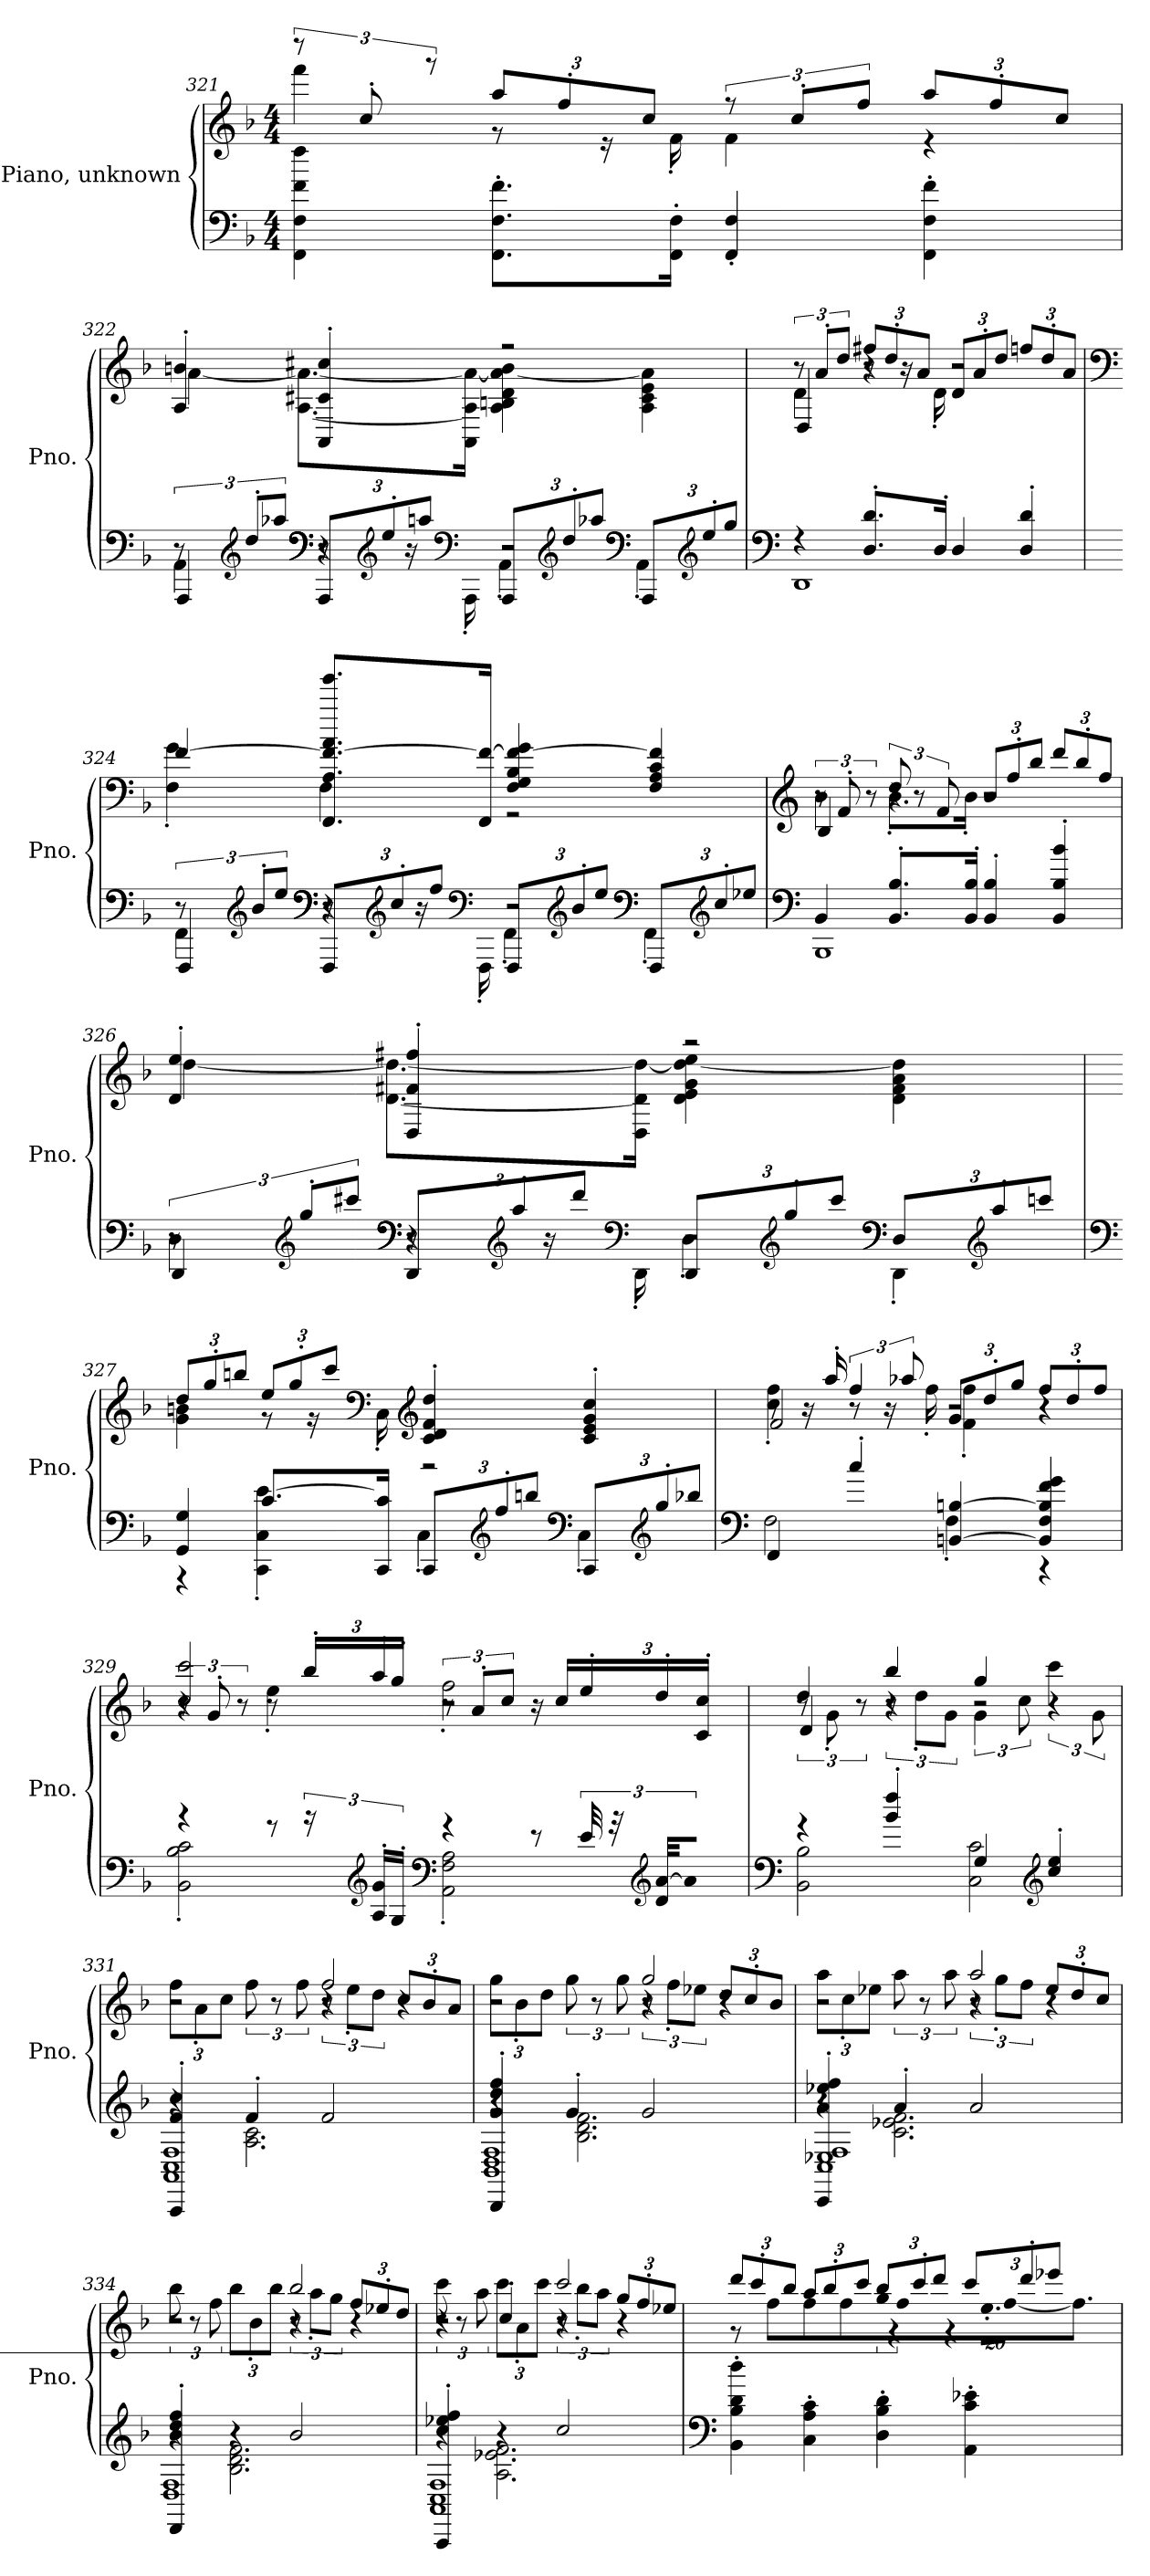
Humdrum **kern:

**kern	**kern
*part1	*part1
*staff2	*staff1
*I"Piano, unknown	*
*I'Pno.	*
*clefF4	*clefG2
*k[b-]	*k[b-]
*M4/4	*M4/4
=321	=321
*	*^
4FF\ 4F\ 4f\ 4ff\	12r	4fff\
.	12cc'/	.
.	12r	.
*	*Xbrackettup	*
8.FF\' 8.F\' 8.f\'L	12aa/L	8r
.	12ff'/	.
.	.	16r
.	12cc/J	.
16FF\' 16F\'Jk	.	16f'\
*	*brackettup	*
4FF/' 4F/'	12r	4f\
.	12cc'/L	.
.	12ff/J	.
*	*Xbrackettup	*
4FF\' 4F\' 4f\'	12aa/L	4r
.	12ff'/	.
.	12cc/J	.
!!LO:LB:g=z	!!
=322	=322	=322
*^	*	*
*	*^	*	*
12r	4AA\	4AAA/	4A/' 4bn/'	[4a\
*clefG2	*	*	*	*
12dd'/L	.	.	.	.
12aa-X/J	.	.	.	.
*clefF4	*	*	*	*
*Xbrackettup	*	*	*	*
12AAA/L	8r	4r	4AA/' 4c#X/' 4cc#X/'	[8.A\ 8.a\_L
*clefG2	*	*	*	*
12ee'/	.	.	.	.
.	16r	.	.	.
12aan/J	.	.	.	.
*clefF4	*	*	*	*
.	16AAA'\	.	.	16AA\ 16A\] 16a\_Jk
12AAA/L	4AA'\	2r	2r	4A\ 4Bn\ 4d\ 4a\_ 4b\
*clefG2	*	*	*	*
12dd'/	.	.	.	.
12aa-X/J	.	.	.	.
*clefF4	*	*	*	*
12AAA/L	4AA'\	.	.	4A\ 4c#\ 4e\ 4a\]
*clefG2	*	*	*	*
12ee'/	.	.	.	.
12gg/J	.	.	.	.
*v	*v	*v	*	*
*	*v	*v
!!LO:LB:g=z
=323	=323
*clefF4	*
*^	*
*	*	*brackettup
*	*	*^
*	*	*	*^
4r	1DD	12r	4d\	4D/
.	.	12a'/L	.	.
.	.	12dd/J	.	.
*	*	*Xbrackettup	*	*
8.D/' 8.d/'L	.	12ff#X/L	8r	4r
.	.	12dd'/	.	.
.	.	.	16r	.
.	.	12a/J	.	.
16D'/Jk	.	.	16d'\	.
4D/	.	12d/L	2r	2r
.	.	12a'/	.	.
.	.	12dd/J	.	.
4D/' 4d/'	.	12ffn/L	.	.
.	.	12dd'/	.	.
.	.	12a/J	.	.
*v	*v	*	*	*
*	*v	*v	*v
=324	=324
*	*clefF4
*brackettup	*
*^	*^
*	*^	*	*
12r	4FF\	4FFF/	[4f/	4F\' 4g\'
*clefG2	*	*	*	*
12b-'/L	.	.	.	.
12ee/J	.	.	.	.
*clefF4	*	*	*	*
*Xbrackettup	*	*	*	*
12FFF/L	8r	4r	8.FF/ 8.A/ 8.f/_ 8.a/ 8.ggg/L	4F\
*clefG2	*	*	*	*
12cc'/	.	.	.	.
.	16r	.	.	.
12ff/J	.	.	.	.
*clefF4	*	*	*	*
.	16FFF'\	.	16FF/ 16f/_Jk	.
12FFF/L	4FF'\	2r	4F/ 4G/ 4B-/ 4f/_ 4g/	2r
*clefG2	*	*	*	*
12b-'/	.	.	.	.
12ee/J	.	.	.	.
*clefF4	*	*	*	*
12FFF/L	4FF'\	.	4F/ 4A/ 4c/ 4f/]	.
*clefG2	*	*	*	*
12cc'/	.	.	.	.
12ee-X/J	.	.	.	.
*v	*v	*v	*	*
*	*v	*v
!!LO:LB:g=z
=325	=325
*clefF4	*clefG2
*^	*
*	*	*brackettup
*	*	*^
*	*	*	*^
4BB-/	1BBB-	12r	4b-\	4B-/
.	.	12f'/	.	.
.	.	12r	.	.
8.BB-/' 8.B-/'L	.	12dd/	8.b-'\L	4r
.	.	12r	.	.
.	.	12f/	.	.
16BB-/' 16B-/'Jk	.	.	16b-'\Jk	.
*	*	*Xbrackettup	*	*
4BB-/' 4B-/'	.	12b-/L	2r	2r
.	.	12ff'/	.	.
.	.	12bb-/J	.	.
4BB-/' 4B-/' 4b-/'	.	12ddd/L	.	.
.	.	12bb-'/	.	.
.	.	12ff/J	.	.
*v	*v	*	*	*
*	*v	*v	*v
=326	=326
*brackettup	*
*^	*^
*	*^	*	*
12r	4D\	4DD/	4d/' 4ee/'	[4dd\
*clefG2	*	*	*	*
12gg'/L	.	.	.	.
12ccc#X/J	.	.	.	.
*clefF4	*	*	*	*
*Xbrackettup	*	*	*	*
12DD/L	8r	4r	4D/' 4f#X/' 4ff#X/'	[8.d\ 8.dd\_L
*clefG2	*	*	*	*
12aa'/	.	.	.	.
.	16r	.	.	.
12ddd/J	.	.	.	.
*clefF4	*	*	*	*
.	16DD'\	.	.	16D\ 16d\] 16dd\_Jk
12DD/L	4D'\	2r	2r	4d\ 4e\ 4g\ 4dd\_ 4ee\
*clefG2	*	*	*	*
12gg'/	.	.	.	.
12ccc#/J	.	.	.	.
*clefF4	*	*	*	*
12D/L	4DD'\	.	.	4d\ 4f#\ 4a\ 4dd\]
*clefG2	*	*	*	*
12aa'/	.	.	.	.
12cccn/J	.	.	.	.
*v	*v	*v	*	*
!!LO:PB:g=z	!!
=327	=327	=327
*clefF4	*	*
*^	*	*
4GG/ 4G/	4r	12dd/L	4g\ 4bn\
.	.	12gg'/	.
.	.	12bbn/J	.
[8.c/L	4CC\' 4C\' 4e\'	12ee/L	8r
.	.	12gg'/	.
.	.	.	16r
.	.	12ccc/J	.
*	*	*clefF4	*
16CC/ 16c/]Jk	.	.	16C'\
*	*	*clefG2	*
12CC/L	4C'\	4c/' 4d/' 4f/' 4dd/'	2r
*clefG2	*	*	*
12ff'/	.	.	.
12bbn/J	.	.	.
*clefF4	*	*	*
12CC/L	4C'\	4c/' 4e/' 4g/' 4cc/'	.
*clefG2	*	*	*
12gg'/	.	.	.
12bb-X/J	.	.	.
*	*	*v	*v
=328	=328	=328
*clefF4	*	*
*	*	*^
*	*	*	*^
4FF/	2F\	8r	4cc\' 4ff\'	2f/
.	.	16r	.	.
.	.	16aa'/	.	.
*	*	*brackettup	*	*
4cc'/	.	6ff/	8r	.
.	.	.	16r	.
.	.	12aa-X/	.	.
.	.	.	16ff'\	.
*	*	*Xbrackettup	*	*
[4BBn/ [4Bn/	4F'\	12g/L	4f\' 4ff\'	2r
.	.	12dd'/	.	.
.	.	12gg/J	.	.
4BB/] 4F/ 4B/] 4f/ 4g/	4r	12ff/L	4r	.
.	.	12dd'/	.	.
.	.	12ff/J	.	.
!!LO:LB:g=z	!!	!!
=329	=329	=329	=329	=329
*	*	*	*	*brackettup
4r	2BB-\' 2B-\' 2c\'	2cc/ 2ccc/	4r	12r
.	.	.	.	12g'/
.	.	.	.	12r
8r	.	.	4ee'\	8r
*brackettup	*	*	*	*Xbrackettup
24r	.	.	.	24bb-'/LL
*clefG2	*	*	*	*
24A/' 24g/'LL	.	.	.	24aa'/
24G'/JJ	.	.	.	24gg'/JJ
*clefF4	*	*	*	*
*	*	*	*	*brackettup
4r	2AA\' 2F\' 2A\'	2r	2ff'\	12r
.	.	.	.	12a'/L
.	.	.	.	12cc/J
8r	.	.	.	16r
.	.	.	.	16cc/LL
*	*	*	*	*Xbrackettup
48e/	.	.	.	24ee'/
48r	.	.	.	.
*clefG2	*	*	*	*
48d/ [48a/KLL	.	.	.	24dd'/
16a/JJ]	.	.	.	.
.	.	.	.	24c/' 24cc/'JJ
=330	=330	=330	=330	=330
*clefF4	*	*	*	*
*	*	*	*brackettup	*
4r	2BB-\ 2B-\	4dd/	12r	4d/
.	.	.	12g'\	.
.	.	.	12r	.
4b-/' 4ff/'	.	4bb-/	12r	4r
.	.	.	12dd'\L	.
.	.	.	12g\J	.
4G/	2C\ 2c\	4gg/	6g\	2r
.	.	.	12cc\	.
*clefG2	*	*	*	*
4cc/' 4ee/'	.	4r	6ccc\	.
.	.	.	12g\	.
!!LO:LB:g=z	!!	!!
=331	=331	=331	=331	=331
*	*^	*	*	*
*	*	*	*	*Xbrackettup	*
4AAA/' 4f/' 4cc/'	4r	1AA 1C 1F	2r	12ff\L	2r
.	.	.	.	12a'\	.
.	.	.	.	12cc\J	.
*	*	*	*	*brackettup	*
4f'/	2.A\ 2.c\	.	.	12ff\	.
.	.	.	.	12r	.
.	.	.	.	12ff\	.
2f/	.	.	2ff/	12r	4r
.	.	.	.	12ee'\L	.
.	.	.	.	12dd\J	.
*	*	*	*	*	*Xbrackettup
.	.	.	.	4r	12cc/L
.	.	.	.	.	12b-'/
.	.	.	.	.	12a/J
=332	=332	=332	=332	=332	=332
4BBB-/' 4g/' 4dd/' 4ff/'	4r	1BB- 1D 1F	2r	12gg\L	2r
.	.	.	.	12b-'\	.
.	.	.	.	12dd\J	.
*	*	*	*	*brackettup	*
4g'/	2.B-\ 2.d\ 2.f\	.	.	12gg\	.
.	.	.	.	12r	.
.	.	.	.	12gg\	.
2g/	.	.	2gg/	12r	4r
.	.	.	.	12ff'\L	.
.	.	.	.	12ee-X\J	.
*	*	*	*	*	*Xbrackettup
.	.	.	.	4r	12dd/L
.	.	.	.	.	12cc'/
.	.	.	.	.	12b-/J
=333	=333	=333	=333	=333	=333
4CC/' 4a/' 4ee-X/' 4ff/'	4r	1C 1E-X 1F	2r	12aa\L	2r
.	.	.	.	12cc'\	.
.	.	.	.	12ee-X\J	.
*	*	*	*	*brackettup	*
4a'/	2.c\ 2.e-X\ 2.f\	.	.	12aa\	.
.	.	.	.	12r	.
.	.	.	.	12aa\	.
2a/	.	.	2aa/	12r	4r
.	.	.	.	12gg'\L	.
.	.	.	.	12ff\J	.
*	*	*	*	*	*Xbrackettup
.	.	.	.	4r	12ee-/L
.	.	.	.	.	12dd'/
.	.	.	.	.	12cc/J
!!LO:LB:g=z	!!	!!
=334	=334	=334	=334	=334	=334
*	*	*	*	*brackettup	*
4DD/' 4b-/' 4dd/' 4ff/'	4r	1D 1F	2r	12bb-\	2r
.	.	.	.	12r	.
.	.	.	.	12ff\	.
*	*	*	*	*Xbrackettup	*
4r	2.B-\ 2.d\ 2.f\	.	.	12bb-\L	.
.	.	.	.	12b-'\	.
.	.	.	.	12bb-\J	.
*	*	*	*	*brackettup	*
2b-/	.	.	2bb-/	12r	4r
.	.	.	.	12aa'\L	.
.	.	.	.	12gg\J	.
*	*	*	*	*	*Xbrackettup
.	.	.	.	4r	12ff/L
.	.	.	.	.	12ee-X'/
.	.	.	.	.	12dd/J
=335	=335	=335	=335	=335	=335
*	*	*	*	*brackettup	*
4AAA/' 4cc/' 4ee-X/' 4ff/'	4r	1AA 1C 1F	2r	12ccc\	4r
.	.	.	.	12r	.
.	.	.	.	12aa\	.
*	*	*	*	*Xbrackettup	*
4r	2.A\ 2.e-X\ 2.f\	.	.	12ccc\L	4cc'/
.	.	.	.	12a'\	.
.	.	.	.	12ccc\J	.
*	*	*	*	*brackettup	*
2cc/	.	.	2ccc/	12r	4r
.	.	.	.	12bb-'\L	.
.	.	.	.	12aa\J	.
*	*	*	*	*	*Xbrackettup
.	.	.	.	4r	12gg/L
.	.	.	.	.	12ff'/
.	.	.	.	.	12ee-X/J
*v	*v	*v	*	*	*
*	*v	*v	*v
!!LO:LB:g=z
=336	=336
*clefF4	*
*	*^
4BB-\' 4B-\' 4d\' 4dd\'	12ddd/L	8r
.	12ccc'/	.
.	.	8ff\L
.	12bb-/J	.
4C\' 4A\' 4c\'	12aa/L	8ff\
.	12bb-'/	.
.	.	8ff\
.	12ccc/J	.
*	*	*brackettup
!	!	!LO:N:vis=64
4D\' 4B-\' 4d\'	12bb-/L	960%17gg\Jkkk
!	!	!LO:N:vis=64
.	.	960%17r
.	.	1920ryy
!	!	!LO:N:vis=64
.	.	960%17ff\
!	!	!LO:N:vis=128
.	.	1920%17r
!	!	!LO:N:vis=64.
.	.	640%17ee'\KLLL
.	12ccc'/	.
!	!	!LO:N:vis=32
.	.	[640%23ff\JJJ
.	.	4.ff\]
.	12ddd/J	.
*	*Xbrackettup	*
4AA\' 4c\' 4e-X\'	12ccc/L	.
.	12ddd'/	.
.	12eee-X/J	.
*	*v	*v
=	=
*-	*-
